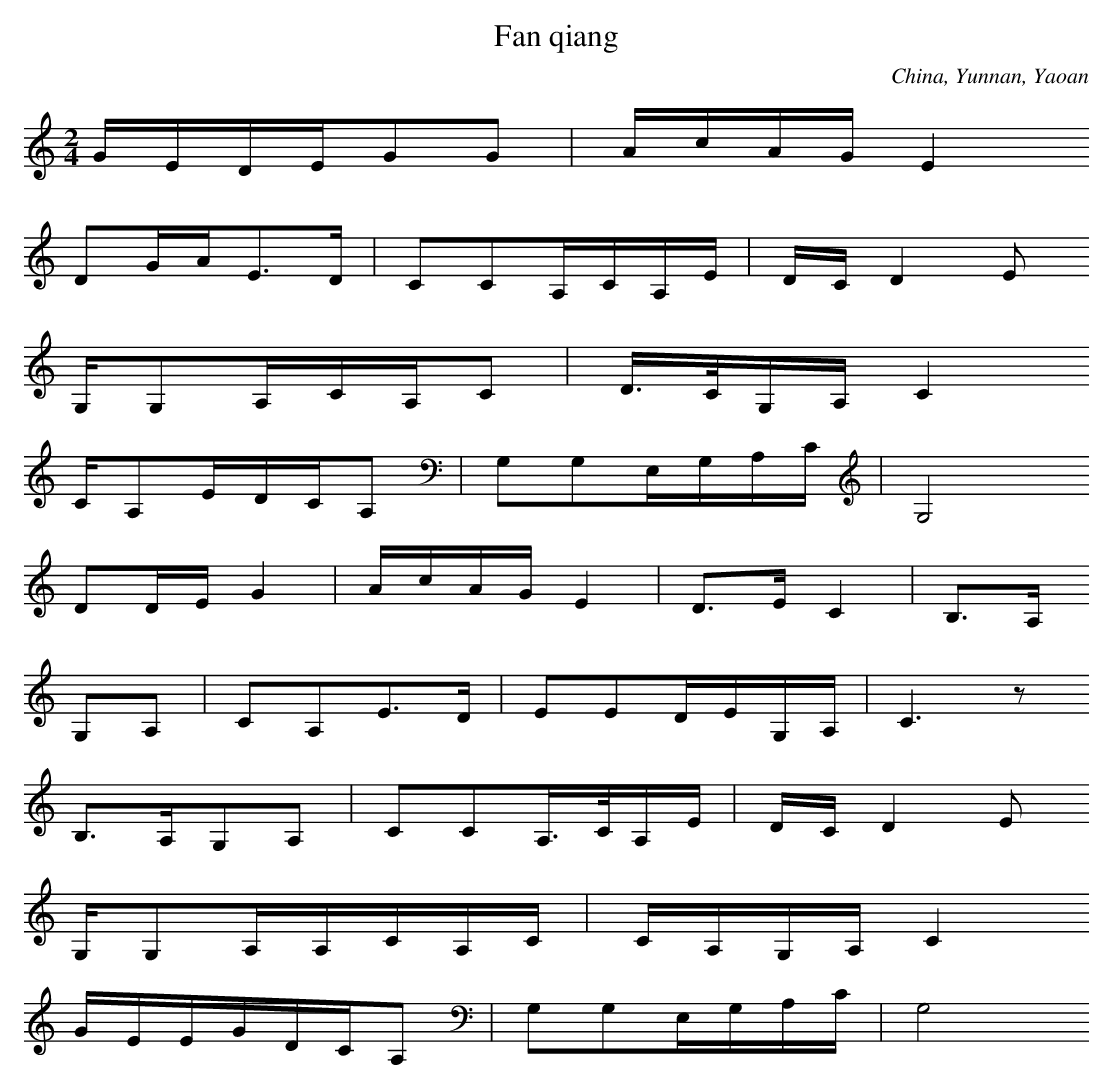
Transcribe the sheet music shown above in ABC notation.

X:1
T: Fan qiang
O: China, Yunnan, Yaoan
M: 2/4
L: 1/32
K: C
G2E2D2E2G4G4 | A2c2A2G2E8
D4G2A2E6D2 | C4C4A,2C2A,2E2 | D2C2D8E4
G,2G,4A,2C2A,2C4 | D3CG,2A,2C8
C2A,4E2D2C2A,4 | G,4G,4E,2G,2A,2C2 | G,16
D4D2E2G8 | A2c2A2G2E8 | D6E2C8 | B,6A,2
G,4A,4 | C4A,4E6D2 | E4E4D2E2G,2A,2 | C12z4
B,6A,2G,4A,4 | C4C4A,3CA,2E2 | D2C2D8E4
G,2G,4A,2A,2C2A,2C2 | C2A,2G,2A,2C8
G2E2E2G2D2C2A,4 | G,4G,4E,2G,2A,2C2 | G,16
